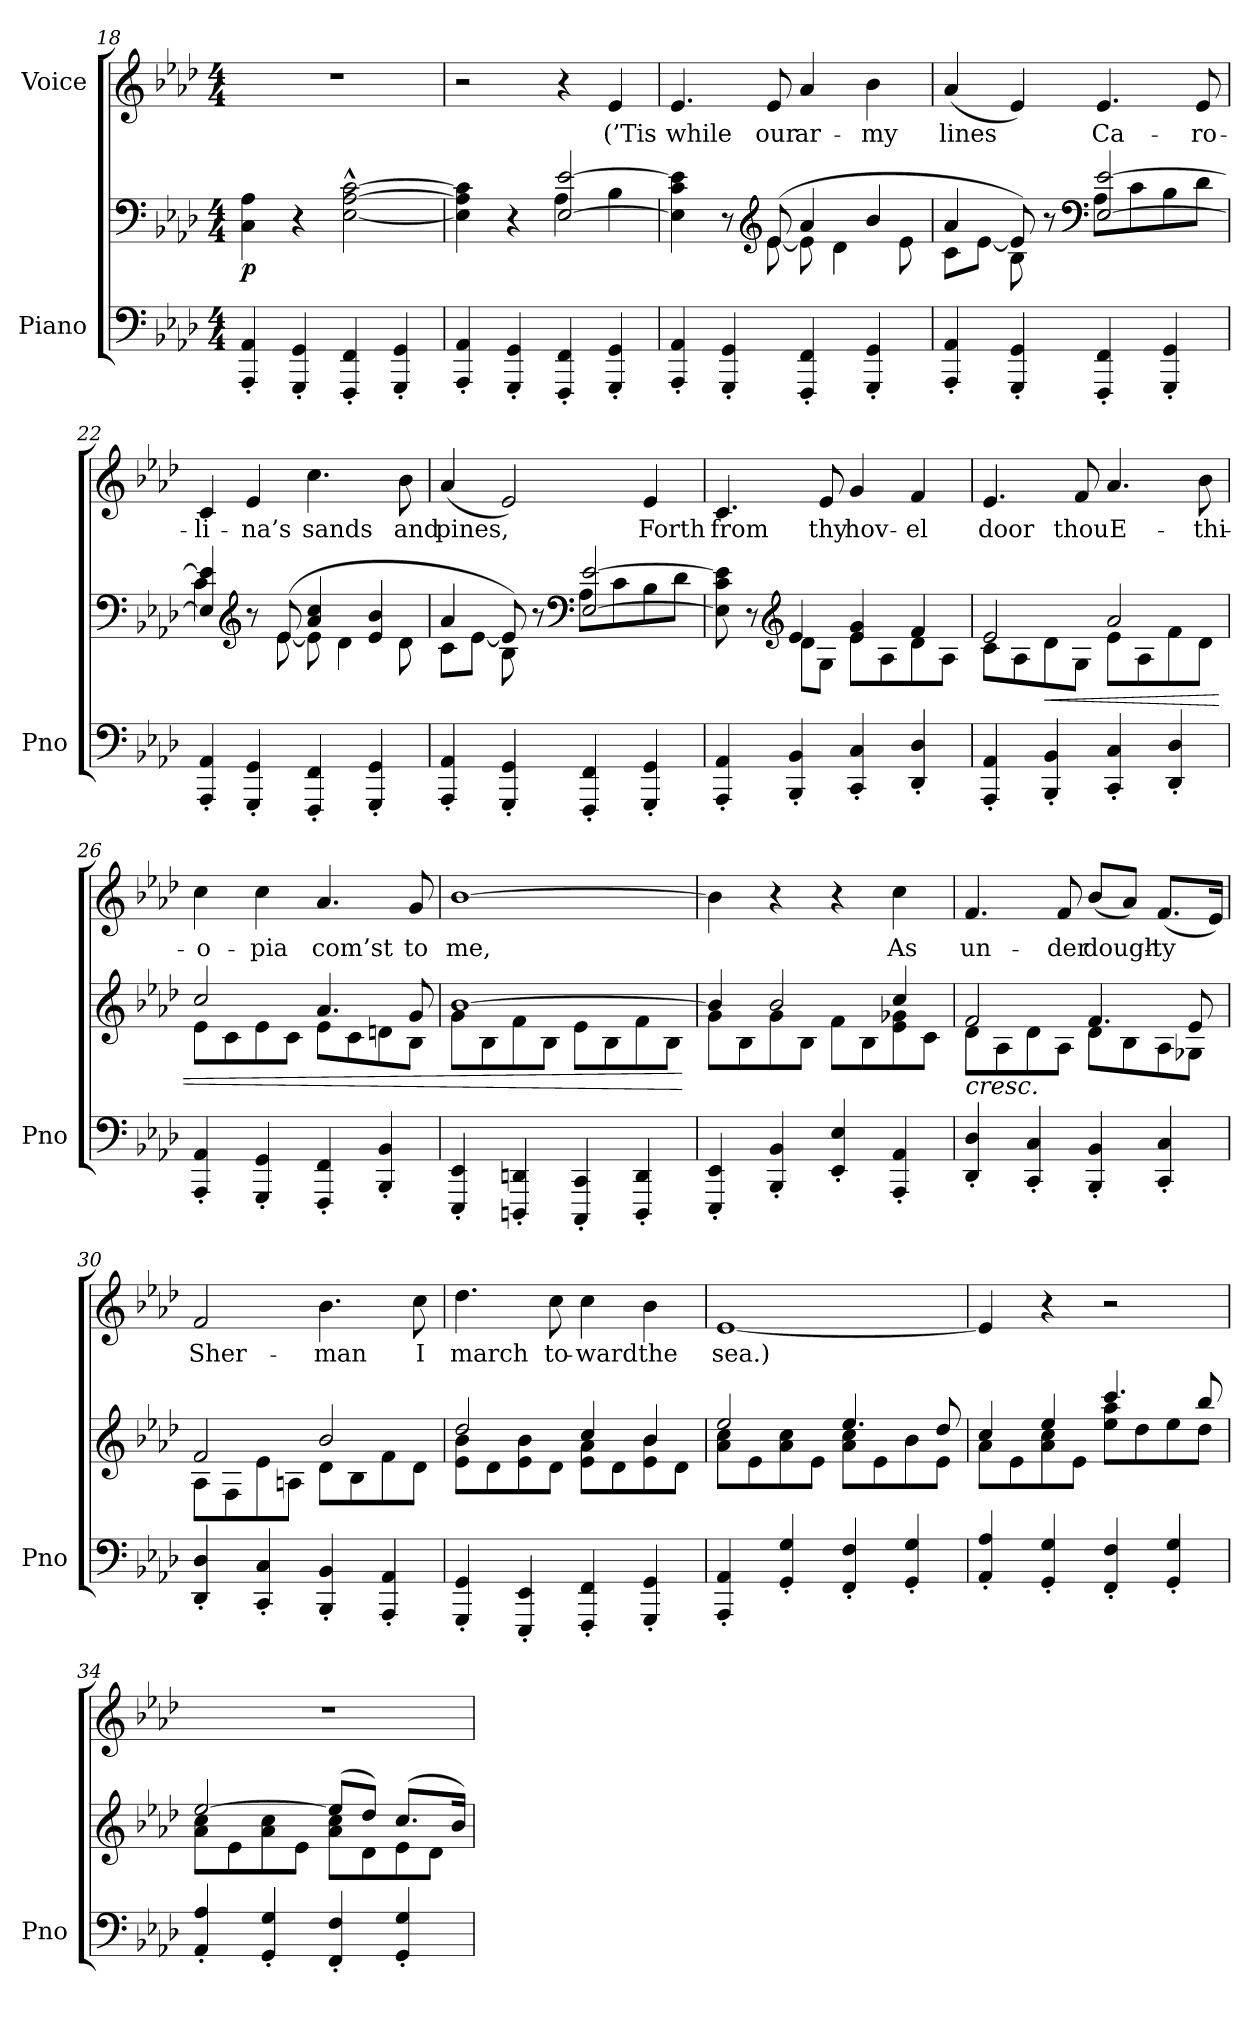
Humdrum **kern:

**kern	**kern	**dynam	**kern	**text
*part2	*part2	*part2	*part1	*part1
*staff3	*staff2	*staff2/3	*staff1	*staff1
*I"Piano	*	*	*I"Voice	*
*I'Pno	*	*	*	*
!!LO:LB:g=z
*clefF4	*clefF4	*	*clefG2	*
*k[b-e-a-d-]	*k[b-e-a-d-]	*	*k[b-e-a-d-]	*
*M4/4	*M4/4	*	*M4/4	*
=18	=18	=18	=18	=18
!	!	!LO:DY:b	!	!
4AAA-/' 4AA-/'	4C\ 4A-\	p	1r	.
4GGG/' 4GG/'	4r	.	.	.
4FFF/' 4FF/'	[2E-\^^ [2A-\^^ [2c\^^	.	.	.
4GGG/' 4GG/'	.	.	.	.
=19	=19	=19	=19	=19
*	*^	*	*	*
4AAA-/' 4AA-/'	4E-\] 4A-\] 4c\]	2ryy	.	2r	.
4GGG/' 4GG/'	4r	.	.	.	.
4FFF/' 4FF/'	[<2E-/ [2e-/	4A-\	.	4r	.
!	!	!	!	!	!LO:LY:b
4GGG/' 4GG/'	.	4B-\	.	4e-/	(’Tis
=20	=20	=20	=20	=20	=20
!	!	!	!	!	!LO:LY:b
4AAA-/' 4AA-/'	4E-\] 4c\ 4e-\]	4.ryy	.	4.e-/	while
4GGG/' 4GG/'	8r	.	.	.	.
*	*clefG2	*	*	*	*
!	!	!	!	!	!LO:LY:b
.	(8e-/	[8e-\	.	8e-/	our
!	!	!	!	!	!LO:LY:b
4FFF/' 4FF/'	4a-/	8e-\]	.	4a-/	ar-
.	.	4d-\	.	.	.
!	!	!	!	!	!LO:LY:b
4GGG/' 4GG/'	4b-/	.	.	4b-\	-my
.	.	8e-\	.	.	.
=21	=21	=21	=21	=21	=21
!	!	!	!	!	!LO:LY:b
4AAA-/' 4AA-/'	4a-/	8c\L	.	(>4a-/	lines
.	.	[>8e-\J	.	.	.
4GGG/' 4GG/'	8e-/])	8B-\	.	4e-/)	.
.	8r	8ryy	.	.	.
*	*clefF4	*	*	*	*
!	!	!	!	!	!LO:LY:b
4FFF/' 4FF/'	[<2E-/ [2e-/	8A-\L	.	4.e-/	Ca-
.	.	8c\	.	.	.
4GGG/' 4GG/'	.	8B-\	.	.	.
!	!	!	!	!	!LO:LY:b
.	.	8d-\J	.	8e-/	-ro-
=22	=22	=22	=22	=22	=22
!	!	!	!	!	!LO:LY:b
4AAA-/' 4AA-/'	4E-/] 4e-/]	4c\	.	4c/	-li-
*	*clefG2	*	*	*	*
!	!	!	!	!	!LO:LY:b
4GGG/' 4GG/'	8r	8ryy	.	4e-/	-na’s
.	(8e-/	[8e-\	.	.	.
!	!	!	!	!	!LO:LY:b
4FFF/' 4FF/'	4a-/ 4cc/	8e-\]	.	4.cc\	sands
.	.	4d-\	.	.	.
4GGG/' 4GG/'	4e-/ 4b-/	.	.	.	.
!	!	!	!	!	!LO:LY:b
.	.	8d-\	.	8b-\	and
!!LO:LB:g=z
=23	=23	=23	=23	=23	=23
!	!	!	!	!	!LO:LY:b
4AAA-/' 4AA-/'	4a-/	8c\L	.	(>4a-/	pines,
.	.	[>8e-\J	.	.	.
4GGG/' 4GG/'	8e-/])	8B-\	.	2e-/)	.
.	8r	8ryy	.	.	.
*	*clefF4	*	*	*	*
4FFF/' 4FF/'	[<2E-/ [2e-/	8A-\L	.	.	.
.	.	8c\	.	.	.
!	!	!	!	!	!LO:LY:b
4GGG/' 4GG/'	.	8B-\	.	4e-/	Forth
.	.	8d-\J	.	.	.
=24	=24	=24	=24	=24	=24
!	!	!	!	!	!LO:LY:b
4AAA-/' 4AA-/'	8E-\] 8c\ 8e-\]	4ryy	.	4.c/	from
.	8r	.	.	.	.
*	*clefG2	*	*	*	*
4BBB-/' 4BB-/'	4e-/	8d-\L	.	.	.
!	!	!	!	!	!LO:LY:b
.	.	8G\J	.	8e-/	thy
!	!	!	!	!	!LO:LY:b
4CC/' 4C/'	4e-/ 4g/	8e-\L	.	4g/	hov-
.	.	8A-\	.	.	.
!	!	!	!	!	!LO:LY:b
4DD-/' 4D-/'	4f/	8d-\	.	4f/	-el
.	.	8A-\J	.	.	.
=25	=25	=25	=25	=25	=25
!	!	!	!	!	!LO:LY:b
4AAA-/' 4AA-/'	2e-/	8c\L	.	4.e-/	door
.	.	8A-\	.	.	.
!	!	!	!LO:HP:b	!	!
4BBB-/' 4BB-/'	.	8d-\	<	.	.
!	!	!	!	!	!LO:LY:b
.	.	8G\J	.	8f/	thou
!	!	!	!	!	!LO:LY:b
4CC/' 4C/'	2a-/	8e-\L	.	4.a-/	E-
.	.	8A-\	.	.	.
4DD-/' 4D-/'	.	8f\	.	.	.
!	!	!	!	!	!LO:LY:b
.	.	8d-\J	.	8b-\	-thi-
=26	=26	=26	=26	=26	=26
!	!	!	!	!	!LO:LY:b
4AAA-/' 4AA-/'	2cc/	8e-\L	.	4cc\	-o-
.	.	8c\	.	.	.
!	!	!	!	!	!LO:LY:b
4GGG/' 4GG/'	.	8e-\	.	4cc\	-pia
.	.	8c\J	.	.	.
!	!	!	!	!	!LO:LY:b
4FFF/' 4FF/'	4.a-/	8e-\L	.	4.a-/	com’st
.	.	8c\	.	.	.
4BBB-/' 4BB-/'	.	8dn\	.	.	.
!	!	!	!	!	!LO:LY:b
.	8g/	8B-\J	.	8g/	to
=27	=27	=27	=27	=27	=27
!	!	!	!	!	!LO:LY:b
4EEE-/' 4EE-/'	[1b-	8g\L	.	[1b-	me,
.	.	8B-\	.	.	.
4DDDn/' 4DDn/'	.	8f\	.	.	.
.	.	8B-\J	.	.	.
4CCC/' 4CC/'	.	8e-\L	.	.	.
.	.	8B-\	.	.	.
4DDD/' 4DD/'	.	8f\	.	.	.
.	.	8B-\J	.	.	.
*	*v	*v	*	*	*
.	.	[	.	.
!!LO:LB:g=z
=28	=28	=28	=28	=28
*	*^	*	*	*
4EEE-/' 4EE-/'	4b-/]	8g\L	.	4b-\]	.
.	.	8B-\	.	.	.
4BBB-/' 4BB-/'	2b-/	8g\	.	4r	.
.	.	8B-\J	.	.	.
4EE-/' 4E-/'	.	8f\L	.	4r	.
.	.	8B-\	.	.	.
!	!	!	!	!	!LO:LY:b
4AAA-/' 4AA-/'	4cc/	8e-\ 8g-X\	.	4cc\	As
.	.	8c\J	.	.	.
=29	=29	=29	=29	=29	=29
!	!LO:TX:b:i:t=cresc.	!	!	!	!
!	!	!	!	!	!LO:LY:b
4DD-/' 4D-/'	2f/	8d-\L	.	4.f/	un-
.	.	8A-\	.	.	.
4CC/' 4C/'	.	8d-\	.	.	.
!	!	!	!	!	!LO:LY:b
.	.	8A-\J	.	8f/	-der
!	!	!	!	!	!LO:LY:b
4BBB-/' 4BB-/'	4.f/	8d-\L	.	(8b-/L	dough-
.	.	8B-\	.	8a-/J)	.
!	!	!	!	!	!LO:LY:b
4CC/' 4C/'	.	8A-\	.	(8.f/L	-ty
.	8e-/	8G-X\J	.	.	.
.	.	.	.	16e-/Jk)	.
=30	=30	=30	=30	=30	=30
!	!	!	!	!	!LO:LY:b
4DD-/' 4D-/'	2f/	8A-\L	.	2f/	Sher-
.	.	8F\	.	.	.
4CC/' 4C/'	.	8e-\	.	.	.
.	.	8An\J	.	.	.
!	!	!	!	!	!LO:LY:b
4BBB-/' 4BB-/'	2b-/	8d-\L	.	4.b-\	-man
.	.	8B-\	.	.	.
4AAA-/' 4AA-/'	.	8f\	.	.	.
!	!	!	!	!	!LO:LY:b
.	.	8d-\J	.	8cc\	I
=31	=31	=31	=31	=31	=31
!	!	!	!	!	!LO:LY:b
4GGG/' 4GG/'	2dd-/	8e-\ 8b-\L	.	4.dd-\	march
.	.	8d-\	.	.	.
4EEE-/' 4EE-/'	.	8e-\ 8b-\	.	.	.
!	!	!	!	!	!LO:LY:b
.	.	8d-\J	.	8cc\	to-
!	!	!	!	!	!LO:LY:b
4FFF/' 4FF/'	4cc/	8e-\ 8a-\L	.	4cc\	-ward
.	.	8d-\	.	.	.
!	!	!	!	!	!LO:LY:b
4GGG/' 4GG/'	4b-/	8e-\ 8b-\	.	4b-\	the
.	.	8d-\J	.	.	.
=32	=32	=32	=32	=32	=32
!	!	!	!LO:DY:b	!	!LO:LY:b
!	!	!	!LO:DY:n=1:b	!	!
4AAA-/' 4AA-/'	2ee-/	8a-\ 8cc\L	f other-dynamics	[1e-	sea.)
.	.	8e-\	.	.	.
4GG/' 4G/'	.	8a-\ 8cc\	.	.	.
.	.	8e-\J	.	.	.
4FF/' 4F/'	4.ee-/	8a-\ 8cc\L	.	.	.
.	.	8e-\	.	.	.
4GG/' 4G/'	.	8b-\	.	.	.
.	8dd-/	8e-\J	.	.	.
!!LO:PB:g=z
=33	=33	=33	=33	=33	=33
4AA-/' 4A-/'	4cc/	8a-\L	.	4e-/]	.
.	.	8e-\	.	.	.
4GG/' 4G/'	4ee-/	8a-\ 8cc\	.	4r	.
.	.	8e-\J	.	.	.
4FF/' 4F/'	4.ccc/	8ee-\ 8aa-\L	.	2r	.
.	.	8dd-\	.	.	.
4GG/' 4G/'	.	8ee-\	.	.	.
.	8bb-/	8dd-\J	.	.	.
=34	=34	=34	=34	=34	=34
4AA-/' 4A-/'	[2ee-/	8a-\ 8cc\L	.	1r	.
.	.	8e-\	.	.	.
4GG/' 4G/'	.	8a-\ 8cc\	.	.	.
.	.	8e-\J	.	.	.
4FF/' 4F/'	(8ee-/L]	8a-\ 8cc\L	.	.	.
.	8dd-/J)	8d-\	.	.	.
4GG/' 4G/'	(8.cc/L	8e-\	.	.	.
.	.	8d-\J	.	.	.
.	16b-/Jk)	.	.	.	.
*	*v	*v	*	*	*
=	=	=	=	=
*-	*-	*-	*-	*-
